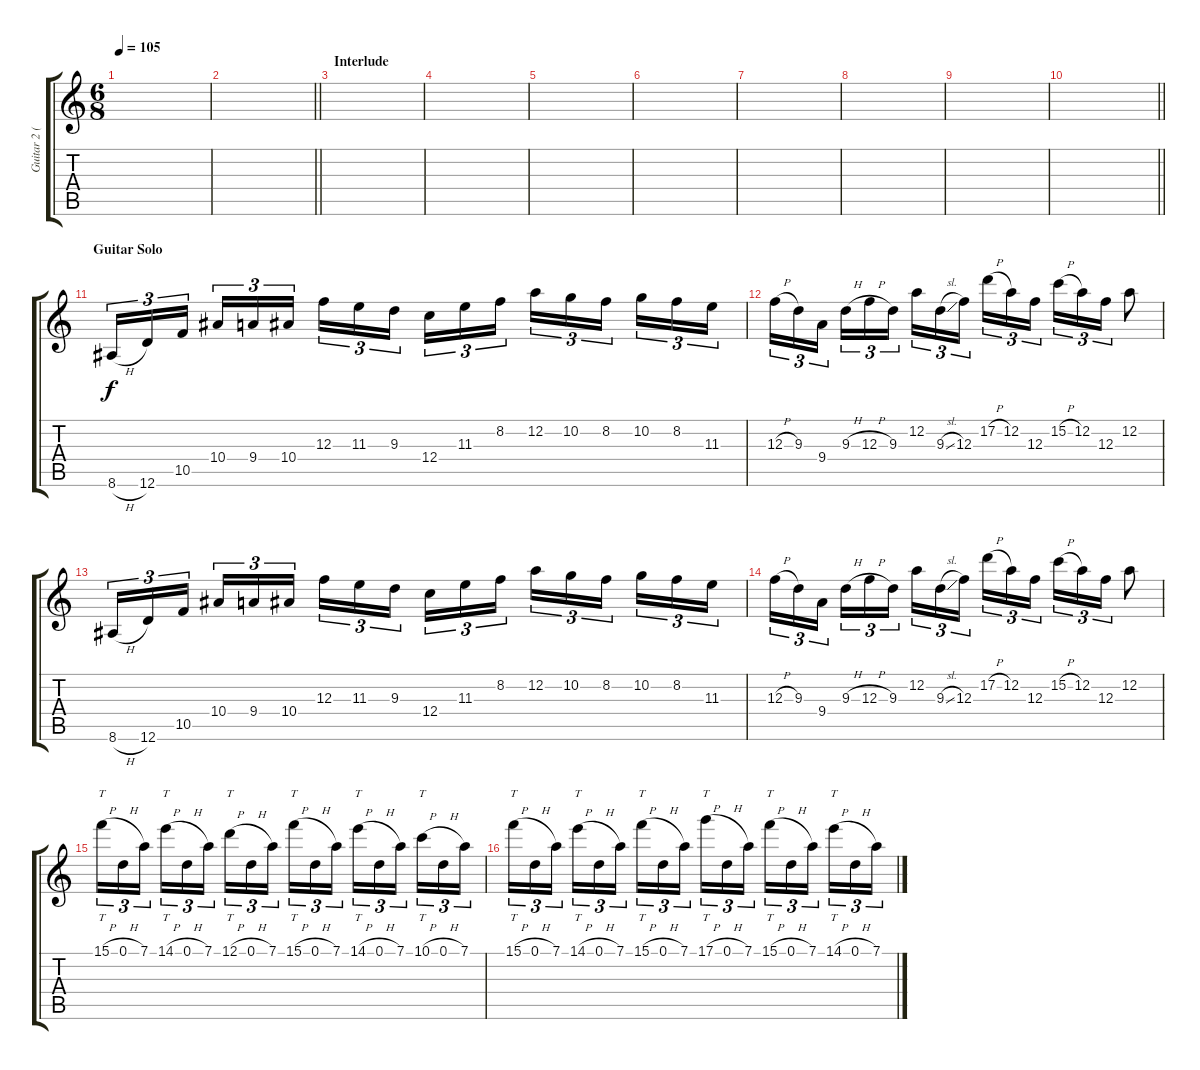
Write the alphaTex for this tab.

\track ("Guitar 2 (Lead)" "Guitar 2 (") {instrument distortionguitar}
\staff {score tabs}
\tuning (D4 A3 F3 C3 G2 D2) {hide}
\ts (6 8)
\tempo 105
\clef g2
\ks c
|
\barLineRight lightlight
|
\section ("" "Interlude")
|
|
|
|
|
|
|
\barLineRight lightlight
|
\section ("" "Guitar Solo")
8.6{h}.16{tu (3 2)} 12.6.16{tu (3 2)} 10.5.16{tu (3 2) beam splitsecondary} 10.4.16{tu (3 2)} 9.4.16{tu (3 2)} 10.4.16{tu (3 2) beam splitsecondary} 12.3.16{tu (3 2)} 11.3.16{tu (3 2)} 9.3.16{tu (3 2)} 12.4.16{tu (3 2)} 11.3.16{tu (3 2)} 8.2.16{tu (3 2) beam splitsecondary} 12.2.16{tu (3 2)} 10.2.16{tu (3 2)} 8.2.16{tu (3 2) beam splitsecondary} 10.2.16{tu (3 2)} 8.2.16{tu (3 2)} 11.3.16{tu (3 2)} |
12.3{h}.16{tu (3 2)} 9.3.16{tu (3 2)} 9.4.16{tu (3 2) beam splitsecondary} 9.3{h}.16{tu (3 2)} 12.3{h}.16{tu (3 2)} 9.3.16{tu (3 2) beam splitsecondary} 12.2.16{tu (3 2)} 9.3{sl}.16{tu (3 2)} 12.3.16{tu (3 2)} 17.2{h}.16{tu (3 2)} 12.2.16{tu (3 2)} 12.3.16{tu (3 2) beam splitsecondary} 15.2{h}.16{tu (3 2)} 12.2.16{tu (3 2)} 12.3.16{tu (3 2)} 12.2.8 |
8.6{h}.16{tu (3 2)} 12.6.16{tu (3 2)} 10.5.16{tu (3 2) beam splitsecondary} 10.4.16{tu (3 2)} 9.4.16{tu (3 2)} 10.4.16{tu (3 2) beam splitsecondary} 12.3.16{tu (3 2)} 11.3.16{tu (3 2)} 9.3.16{tu (3 2)} 12.4.16{tu (3 2)} 11.3.16{tu (3 2)} 8.2.16{tu (3 2) beam splitsecondary} 12.2.16{tu (3 2)} 10.2.16{tu (3 2)} 8.2.16{tu (3 2) beam splitsecondary} 10.2.16{tu (3 2)} 8.2.16{tu (3 2)} 11.3.16{tu (3 2)} |
12.3{h}.16{tu (3 2)} 9.3.16{tu (3 2)} 9.4.16{tu (3 2) beam splitsecondary} 9.3{h}.16{tu (3 2)} 12.3{h}.16{tu (3 2)} 9.3.16{tu (3 2) beam splitsecondary} 12.2.16{tu (3 2)} 9.3{sl}.16{tu (3 2)} 12.3.16{tu (3 2)} 17.2{h}.16{tu (3 2)} 12.2.16{tu (3 2)} 12.3.16{tu (3 2) beam splitsecondary} 15.2{h}.16{tu (3 2)} 12.2.16{tu (3 2)} 12.3.16{tu (3 2)} 12.2.8 |
15.1{h}.16{tt tu (3 2)} 0.1{h}.16{tu (3 2)} 7.1.16{tu (3 2) beam splitsecondary} 14.1{h}.16{tt tu (3 2)} 0.1{h}.16{tu (3 2)} 7.1.16{tu (3 2) beam splitsecondary} 12.1{h}.16{tt tu (3 2)} 0.1{h}.16{tu (3 2)} 7.1.16{tu (3 2)} 15.1{h}.16{tt tu (3 2)} 0.1{h}.16{tu (3 2)} 7.1.16{tu (3 2) beam splitsecondary} 14.1{h}.16{tt tu (3 2)} 0.1{h}.16{tu (3 2)} 7.1.16{tu (3 2) beam splitsecondary} 10.1{h}.16{tt tu (3 2)} 0.1{h}.16{tu (3 2)} 7.1.16{tu (3 2)} |
15.1{h}.16{tt tu (3 2)} 0.1{h}.16{tu (3 2)} 7.1.16{tu (3 2) beam splitsecondary} 14.1{h}.16{tt tu (3 2)} 0.1{h}.16{tu (3 2)} 7.1.16{tu (3 2) beam splitsecondary} 15.1{h}.16{tt tu (3 2)} 0.1{h}.16{tu (3 2)} 7.1.16{tu (3 2)} 17.1{h}.16{tt tu (3 2)} 0.1{h}.16{tu (3 2)} 7.1.16{tu (3 2) beam splitsecondary} 15.1{h}.16{tt tu (3 2)} 0.1{h}.16{tu (3 2)} 7.1.16{tu (3 2) beam splitsecondary} 14.1{h}.16{tt tu (3 2)} 0.1{h}.16{tu (3 2)} 7.1.16{tu (3 2)}
